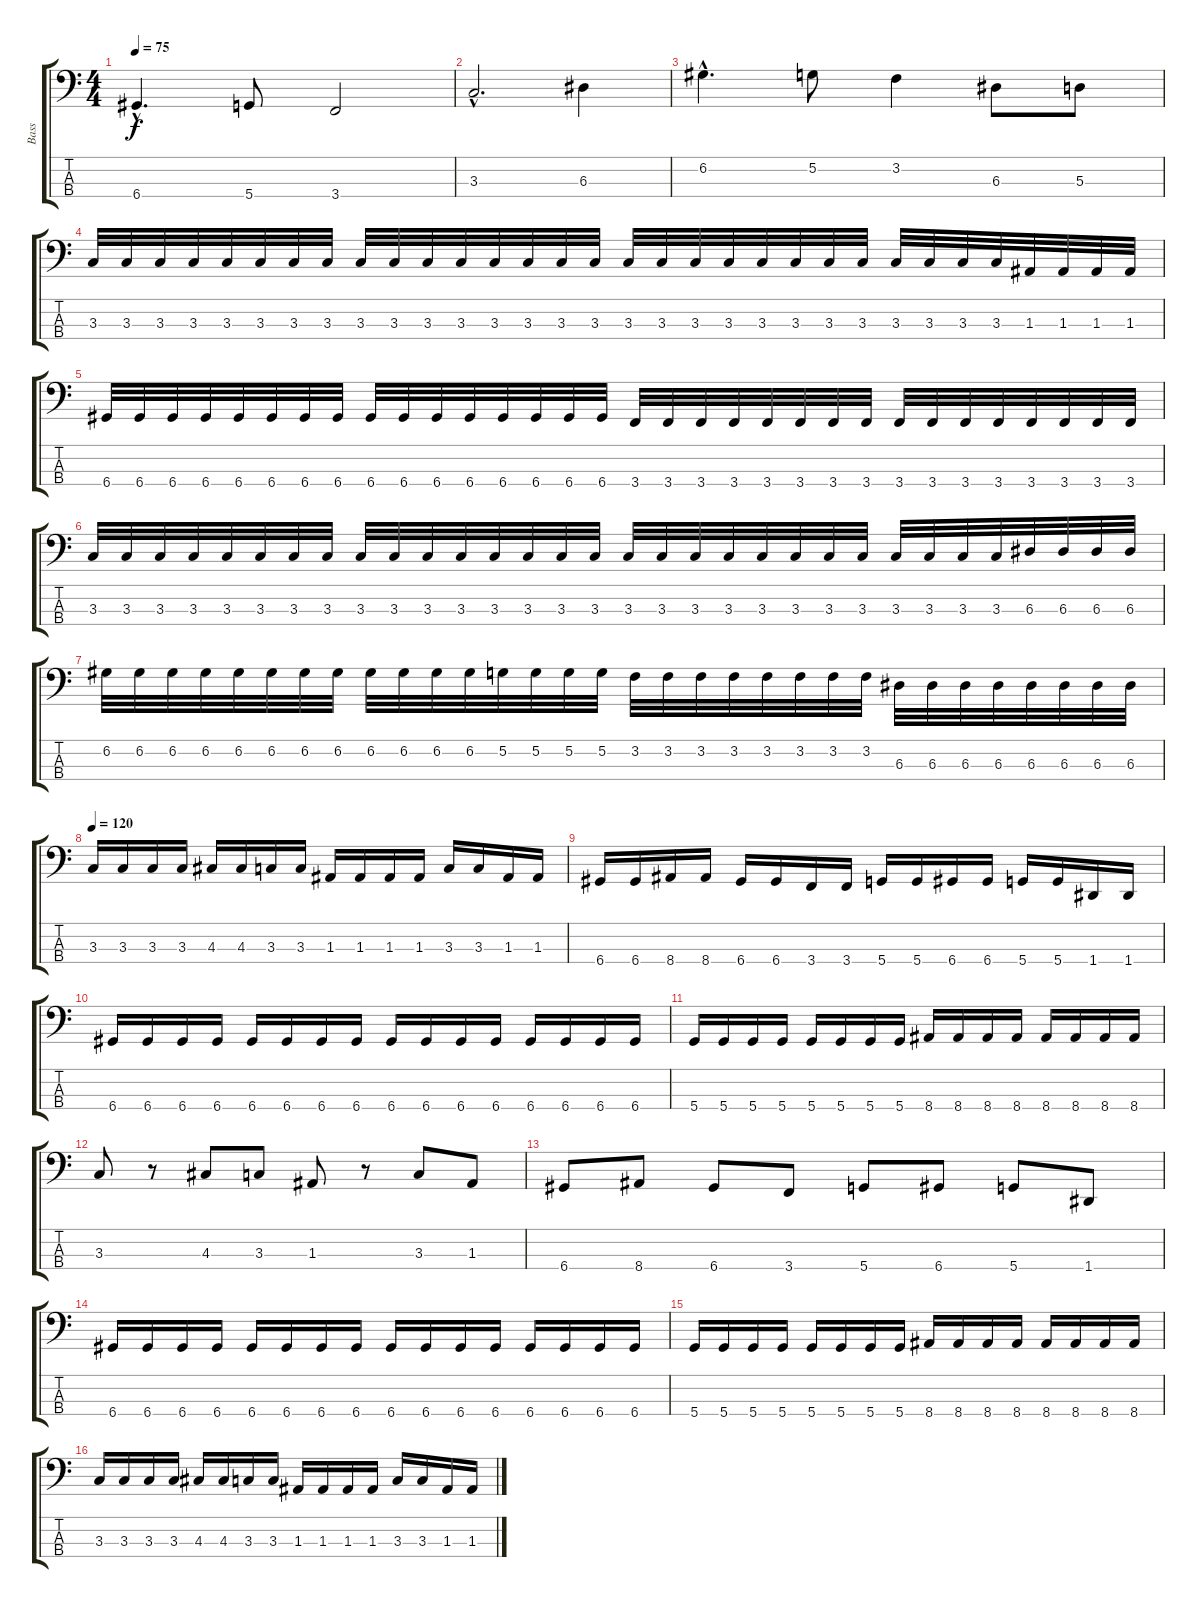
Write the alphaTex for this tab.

\track ("Bass" "Bass") {instrument electricbassfinger}
\staff {score tabs}
\tuning (G2 D2 A1 D1) {hide}
\ts (4 4)
\tempo 75
\clef f4
\ks c
6.4{hac}.4{d dy f} 5.4.8 3.4.2 |
3.3{hac}.2{d} 6.3.4 |
6.2{hac}.4{d} 5.2.8 3.2.4 6.3.8 5.3.8 |
3.3.32 3.3.32 3.3.32 3.3.32 3.3.32 3.3.32 3.3.32 3.3.32 3.3.32 3.3.32 3.3.32 3.3.32 3.3.32 3.3.32 3.3.32 3.3.32 3.3.32 3.3.32 3.3.32 3.3.32 3.3.32 3.3.32 3.3.32 3.3.32 3.3.32 3.3.32 3.3.32 3.3.32 1.3.32 1.3.32 1.3.32 1.3.32 |
6.4.32 6.4.32 6.4.32 6.4.32 6.4.32 6.4.32 6.4.32 6.4.32 6.4.32 6.4.32 6.4.32 6.4.32 6.4.32 6.4.32 6.4.32 6.4.32 3.4.32 3.4.32 3.4.32 3.4.32 3.4.32 3.4.32 3.4.32 3.4.32 3.4.32 3.4.32 3.4.32 3.4.32 3.4.32 3.4.32 3.4.32 3.4.32 |
3.3.32 3.3.32 3.3.32 3.3.32 3.3.32 3.3.32 3.3.32 3.3.32 3.3.32 3.3.32 3.3.32 3.3.32 3.3.32 3.3.32 3.3.32 3.3.32 3.3.32 3.3.32 3.3.32 3.3.32 3.3.32 3.3.32 3.3.32 3.3.32 3.3.32 3.3.32 3.3.32 3.3.32 6.3.32 6.3.32 6.3.32 6.3.32 |
6.2.32 6.2.32 6.2.32 6.2.32 6.2.32 6.2.32 6.2.32 6.2.32 6.2.32 6.2.32 6.2.32 6.2.32 5.2.32 5.2.32 5.2.32 5.2.32 3.2.32 3.2.32 3.2.32 3.2.32 3.2.32 3.2.32 3.2.32 3.2.32 6.3.32 6.3.32 6.3.32 6.3.32 6.3.32 6.3.32 6.3.32 6.3.32 |
\tempo 120
3.3.16 3.3.16 3.3.16 3.3.16 4.3.16 4.3.16 3.3.16 3.3.16 1.3.16 1.3.16 1.3.16 1.3.16 3.3.16 3.3.16 1.3.16 1.3.16 |
6.4.16 6.4.16 8.4.16 8.4.16 6.4.16 6.4.16 3.4.16 3.4.16 5.4.16 5.4.16 6.4.16 6.4.16 5.4.16 5.4.16 1.4.16 1.4.16 |
6.4.16 6.4.16 6.4.16 6.4.16 6.4.16 6.4.16 6.4.16 6.4.16 6.4.16 6.4.16 6.4.16 6.4.16 6.4.16 6.4.16 6.4.16 6.4.16 |
5.4.16 5.4.16 5.4.16 5.4.16 5.4.16 5.4.16 5.4.16 5.4.16 8.4.16 8.4.16 8.4.16 8.4.16 8.4.16 8.4.16 8.4.16 8.4.16 |
3.3.8 r.8 4.3.8 3.3.8 1.3.8 r.8 3.3.8 1.3.8 |
6.4.8 8.4.8 6.4.8 3.4.8 5.4.8 6.4.8 5.4.8 1.4.8 |
6.4.16 6.4.16 6.4.16 6.4.16 6.4.16 6.4.16 6.4.16 6.4.16 6.4.16 6.4.16 6.4.16 6.4.16 6.4.16 6.4.16 6.4.16 6.4.16 |
5.4.16 5.4.16 5.4.16 5.4.16 5.4.16 5.4.16 5.4.16 5.4.16 8.4.16 8.4.16 8.4.16 8.4.16 8.4.16 8.4.16 8.4.16 8.4.16 |
3.3.16 3.3.16 3.3.16 3.3.16 4.3.16 4.3.16 3.3.16 3.3.16 1.3.16 1.3.16 1.3.16 1.3.16 3.3.16 3.3.16 1.3.16 1.3.16
